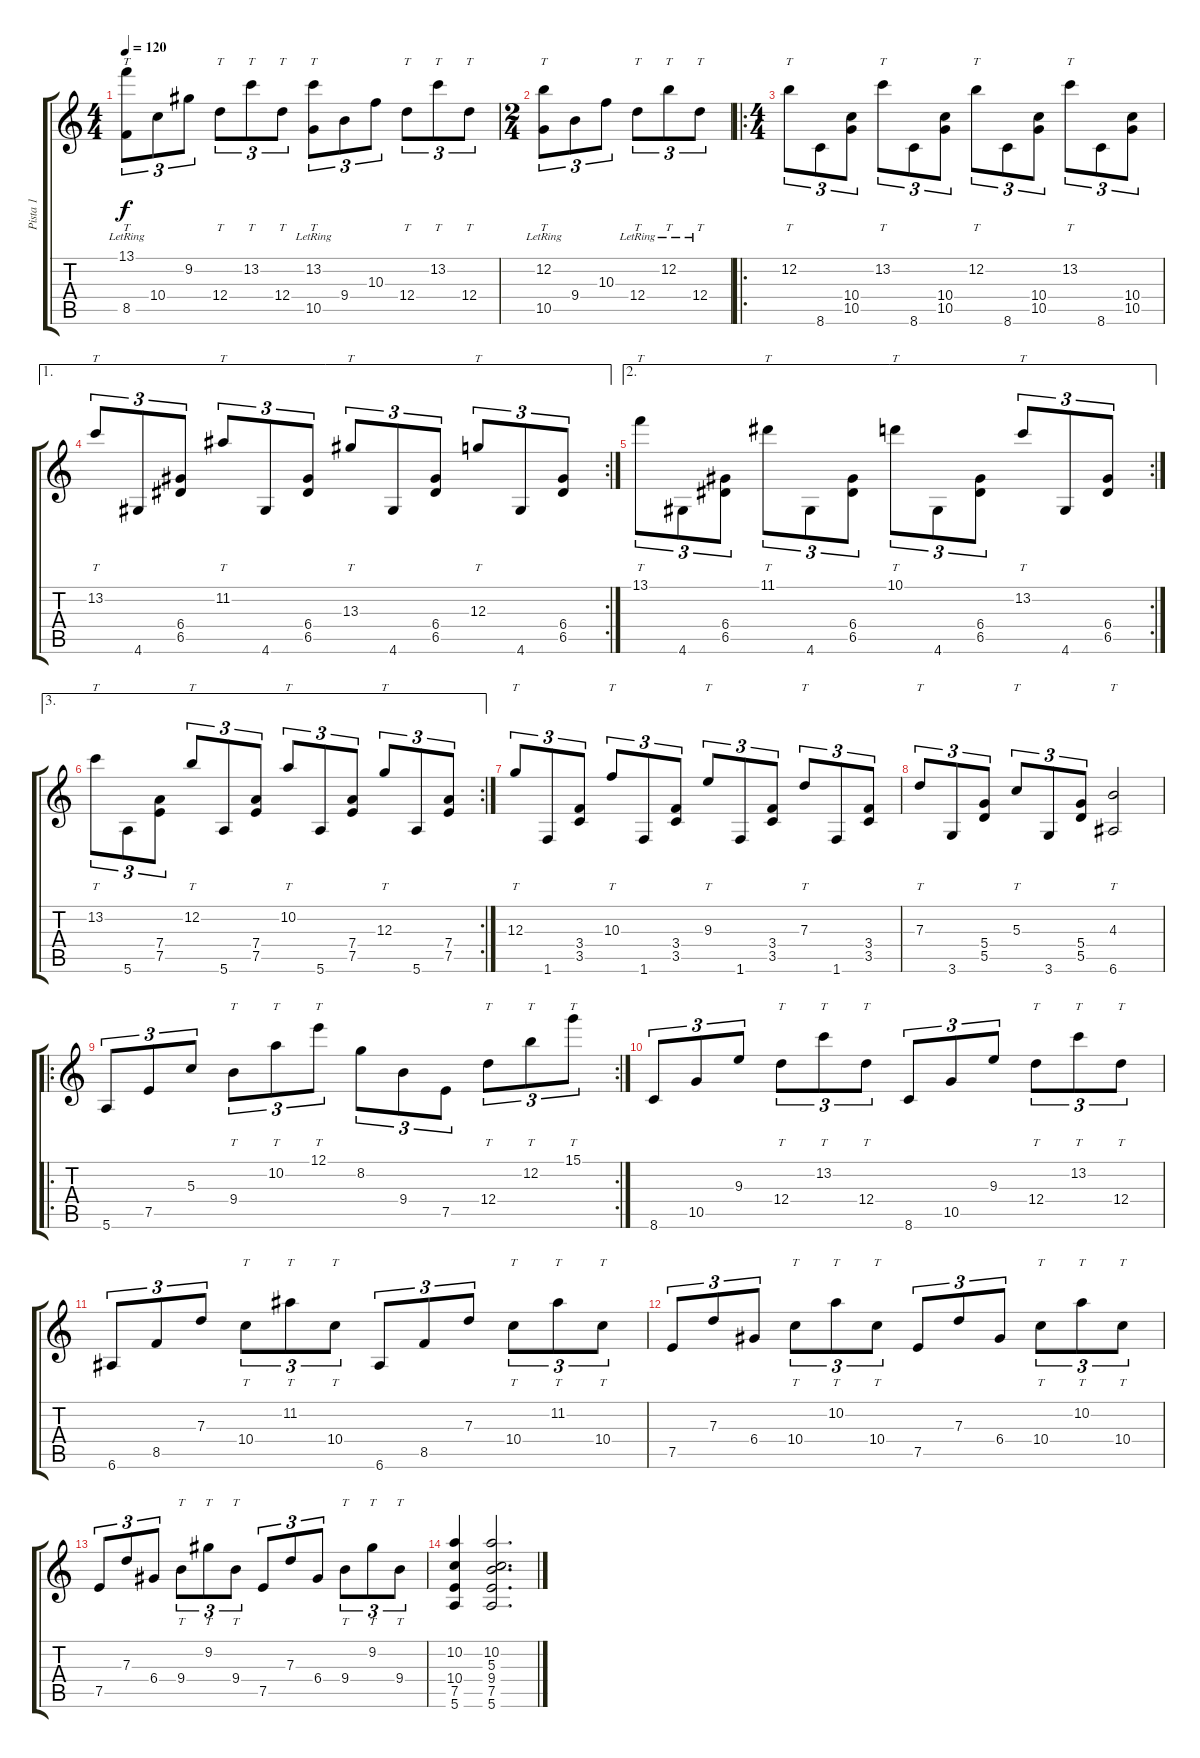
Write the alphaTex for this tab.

\track ("Pista 1" "Pista 1") {instrument electricguitarclean}
\staff {score tabs}
\tuning (E4 B3 G3 D3 A2 E2) {hide}
\ts (4 4)
\tempo 120
\clef g2
\ks c
(13.1{lr} 8.5).8{tt tu (3 2) dy f} 10.4.8{tu (3 2)} 9.2.8{tu (3 2)} 12.4.8{tt tu (3 2)} 13.2.8{tt tu (3 2)} 12.4.8{tt tu (3 2)} (13.2{lr} 10.5).8{tt tu (3 2)} 9.4.8{tu (3 2)} 10.3.8{tu (3 2)} 12.4.8{tt tu (3 2)} 13.2.8{tt tu (3 2)} 12.4.8{tt tu (3 2)} |
\ts (2 4)
(12.2{lr} 10.5).8{tt tu (3 2)} 9.4.8{tu (3 2)} 10.3.8{tu (3 2)} 12.4{lr}.8{tt tu (3 2)} 12.2{lr}.8{tt tu (3 2)} 12.4{lr}.8{tt tu (3 2)} |
\ro
\ts (4 4)
12.2.8{tt tu (3 2)} 8.6.8{tu (3 2)} (10.4 10.5).8{tu (3 2)} 13.2.8{tt tu (3 2)} 8.6.8{tu (3 2)} (10.4 10.5).8{tu (3 2)} 12.2.8{tt tu (3 2)} 8.6.8{tu (3 2)} (10.4 10.5).8{tu (3 2)} 13.2.8{tt tu (3 2)} 8.6.8{tu (3 2)} (10.4 10.5).8{tu (3 2)} |
\ae 1
\rc 2
13.2.8{tt tu (3 2)} 4.6.8{tu (3 2)} (6.4 6.5).8{tu (3 2)} 11.2.8{tt tu (3 2)} 4.6.8{tu (3 2)} (6.4 6.5).8{tu (3 2)} 13.3.8{tt tu (3 2)} 4.6.8{tu (3 2)} (6.4 6.5).8{tu (3 2)} 12.3.8{tt tu (3 2)} 4.6.8{tu (3 2)} (6.4 6.5).8{tu (3 2)} |
\ae 2
\rc 2
13.1.8{tt tu (3 2)} 4.6.8{tu (3 2)} (6.4 6.5).8{tu (3 2)} 11.1.8{tt tu (3 2)} 4.6.8{tu (3 2)} (6.4 6.5).8{tu (3 2)} 10.1.8{tt tu (3 2)} 4.6.8{tu (3 2)} (6.4 6.5).8{tu (3 2)} 13.2.8{tt tu (3 2)} 4.6.8{tu (3 2)} (6.4 6.5).8{tu (3 2)} |
\ae 3
\rc 2
13.2.8{tt tu (3 2)} 5.6.8{tu (3 2)} (7.4 7.5).8{tu (3 2)} 12.2.8{tt tu (3 2)} 5.6.8{tu (3 2)} (7.4 7.5).8{tu (3 2)} 10.2.8{tt tu (3 2)} 5.6.8{tu (3 2)} (7.4 7.5).8{tu (3 2)} 12.3.8{tt tu (3 2)} 5.6.8{tu (3 2)} (7.4 7.5).8{tu (3 2)} |
12.3.8{tt tu (3 2)} 1.6.8{tu (3 2)} (3.4 3.5).8{tu (3 2)} 10.3.8{tt tu (3 2)} 1.6.8{tu (3 2)} (3.4 3.5).8{tu (3 2)} 9.3.8{tt tu (3 2)} 1.6.8{tu (3 2)} (3.4 3.5).8{tu (3 2)} 7.3.8{tt tu (3 2)} 1.6.8{tu (3 2)} (3.4 3.5).8{tu (3 2)} |
7.3.8{tt tu (3 2)} 3.6.8{tu (3 2)} (5.4 5.5).8{tu (3 2)} 5.3.8{tt tu (3 2)} 3.6.8{tu (3 2)} (5.4 5.5).8{tu (3 2)} (4.3 6.6).2{tt} |
\ro
\rc 2
5.6.8{tu (3 2)} 7.5.8{tu (3 2)} 5.3.8{tu (3 2)} 9.4.8{tt tu (3 2)} 10.2.8{tt tu (3 2)} 12.1.8{tt tu (3 2)} 8.2.8{tu (3 2)} 9.4.8{tu (3 2)} 7.5.8{tu (3 2)} 12.4.8{tt tu (3 2)} 12.2.8{tt tu (3 2)} 15.1.8{tt tu (3 2)} |
8.6.8{tu (3 2)} 10.5.8{tu (3 2)} 9.3.8{tu (3 2)} 12.4.8{tt tu (3 2)} 13.2.8{tt tu (3 2)} 12.4.8{tt tu (3 2)} 8.6.8{tu (3 2)} 10.5.8{tu (3 2)} 9.3.8{tu (3 2)} 12.4.8{tt tu (3 2)} 13.2.8{tt tu (3 2)} 12.4.8{tt tu (3 2)} |
6.6.8{tu (3 2)} 8.5.8{tu (3 2)} 7.3.8{tu (3 2)} 10.4.8{tt tu (3 2)} 11.2.8{tt tu (3 2)} 10.4.8{tt tu (3 2)} 6.6.8{tu (3 2)} 8.5.8{tu (3 2)} 7.3.8{tu (3 2)} 10.4.8{tt tu (3 2)} 11.2.8{tt tu (3 2)} 10.4.8{tt tu (3 2)} |
7.5.8{tu (3 2)} 7.3.8{tu (3 2)} 6.4.8{tu (3 2)} 10.4.8{tt tu (3 2)} 10.2.8{tt tu (3 2)} 10.4.8{tt tu (3 2)} 7.5.8{tu (3 2)} 7.3.8{tu (3 2)} 6.4.8{tu (3 2)} 10.4.8{tt tu (3 2)} 10.2.8{tt tu (3 2)} 10.4.8{tt tu (3 2)} |
7.5.8{tu (3 2)} 7.3.8{tu (3 2)} 6.4.8{tu (3 2)} 9.4.8{tt tu (3 2)} 9.2.8{tt tu (3 2)} 9.4.8{tt tu (3 2)} 7.5.8{tu (3 2)} 7.3.8{tu (3 2)} 6.4.8{tu (3 2)} 9.4.8{tt tu (3 2)} 9.2.8{tt tu (3 2)} 9.4.8{tt tu (3 2)} |
(10.2 10.4 7.5 5.6).4 (10.2 5.3 9.4 7.5 5.6).2{d}
